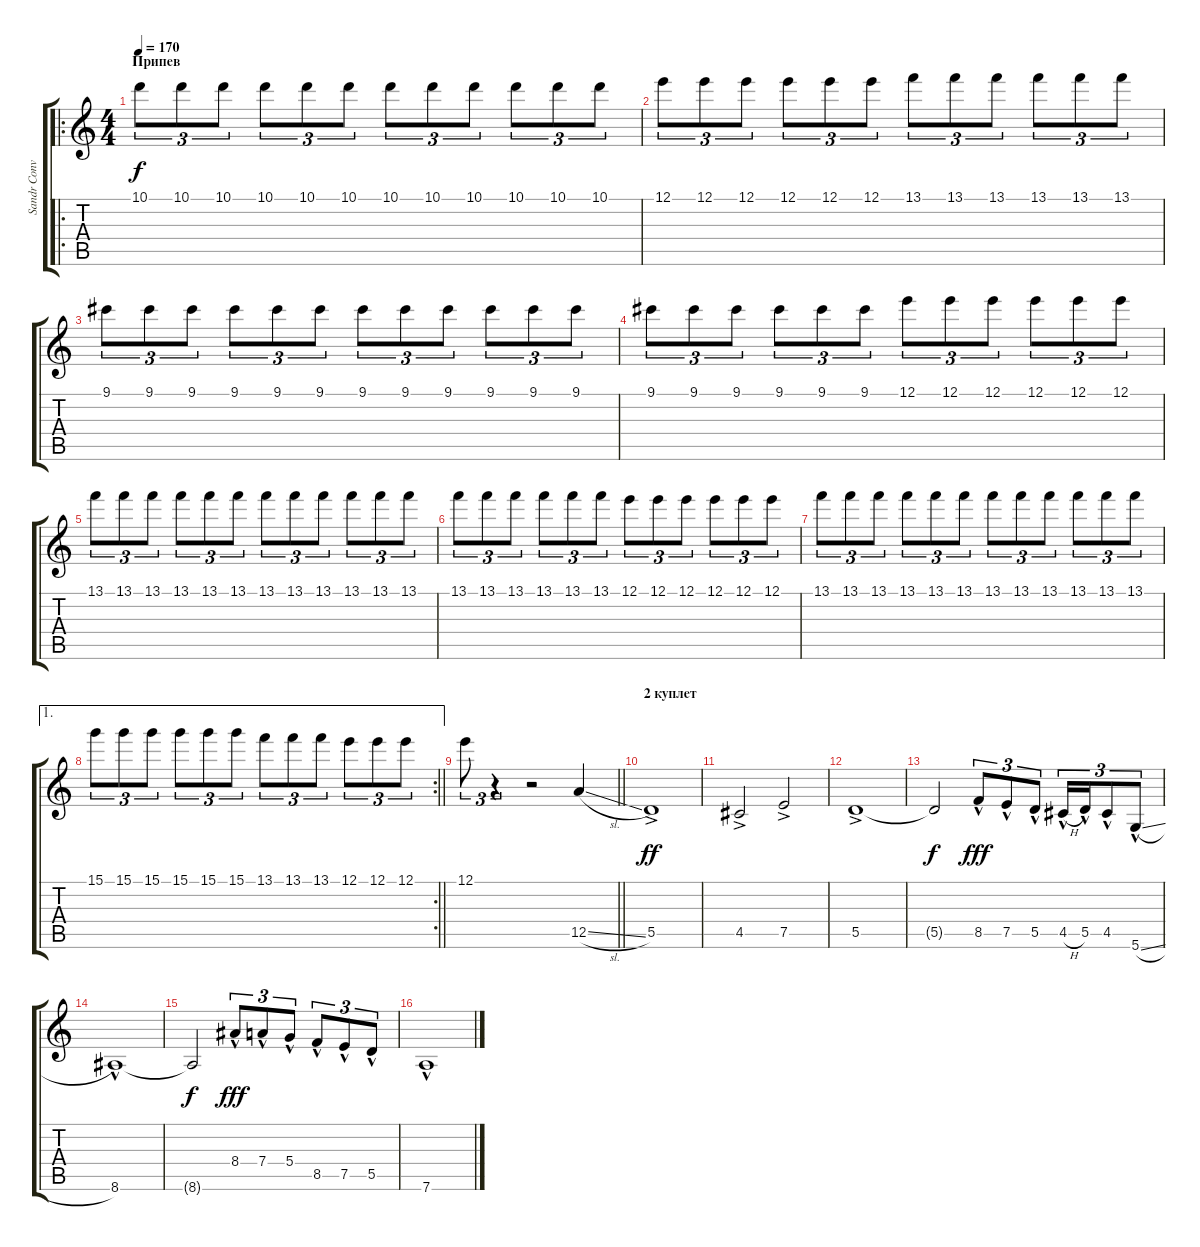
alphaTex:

\track ("Sandr Converse" "Sandr Conv") {instrument distortionguitar}
\staff {score tabs}
\tuning (E4 B3 G3 D3 A2 D2) {hide}
\ro
\ts (4 4)
\section ("" "Припев")
\tempo 170
\clef g2
\ks c
10.1.8{tu (3 2) dy f} 10.1.8{tu (3 2)} 10.1.8{tu (3 2)} 10.1.8{tu (3 2)} 10.1.8{tu (3 2)} 10.1.8{tu (3 2)} 10.1.8{tu (3 2)} 10.1.8{tu (3 2)} 10.1.8{tu (3 2)} 10.1.8{tu (3 2)} 10.1.8{tu (3 2)} 10.1.8{tu (3 2)} |
12.1.8{tu (3 2)} 12.1.8{tu (3 2)} 12.1.8{tu (3 2)} 12.1.8{tu (3 2)} 12.1.8{tu (3 2)} 12.1.8{tu (3 2)} 13.1.8{tu (3 2)} 13.1.8{tu (3 2)} 13.1.8{tu (3 2)} 13.1.8{tu (3 2)} 13.1.8{tu (3 2)} 13.1.8{tu (3 2)} |
9.1.8{tu (3 2)} 9.1.8{tu (3 2)} 9.1.8{tu (3 2)} 9.1.8{tu (3 2)} 9.1.8{tu (3 2)} 9.1.8{tu (3 2)} 9.1.8{tu (3 2)} 9.1.8{tu (3 2)} 9.1.8{tu (3 2)} 9.1.8{tu (3 2)} 9.1.8{tu (3 2)} 9.1.8{tu (3 2)} |
9.1.8{tu (3 2)} 9.1.8{tu (3 2)} 9.1.8{tu (3 2)} 9.1.8{tu (3 2)} 9.1.8{tu (3 2)} 9.1.8{tu (3 2)} 12.1.8{tu (3 2)} 12.1.8{tu (3 2)} 12.1.8{tu (3 2)} 12.1.8{tu (3 2)} 12.1.8{tu (3 2)} 12.1.8{tu (3 2)} |
13.1.8{tu (3 2)} 13.1.8{tu (3 2)} 13.1.8{tu (3 2)} 13.1.8{tu (3 2)} 13.1.8{tu (3 2)} 13.1.8{tu (3 2)} 13.1.8{tu (3 2)} 13.1.8{tu (3 2)} 13.1.8{tu (3 2)} 13.1.8{tu (3 2)} 13.1.8{tu (3 2)} 13.1.8{tu (3 2)} |
13.1.8{tu (3 2)} 13.1.8{tu (3 2)} 13.1.8{tu (3 2)} 13.1.8{tu (3 2)} 13.1.8{tu (3 2)} 13.1.8{tu (3 2)} 12.1.8{tu (3 2)} 12.1.8{tu (3 2)} 12.1.8{tu (3 2)} 12.1.8{tu (3 2)} 12.1.8{tu (3 2)} 12.1.8{tu (3 2)} |
13.1.8{tu (3 2)} 13.1.8{tu (3 2)} 13.1.8{tu (3 2)} 13.1.8{tu (3 2)} 13.1.8{tu (3 2)} 13.1.8{tu (3 2)} 13.1.8{tu (3 2)} 13.1.8{tu (3 2)} 13.1.8{tu (3 2)} 13.1.8{tu (3 2)} 13.1.8{tu (3 2)} 13.1.8{tu (3 2)} |
\ae 1
\rc 2
\barLineRight lightlight
15.1.8{tu (3 2)} 15.1.8{tu (3 2)} 15.1.8{tu (3 2)} 15.1.8{tu (3 2)} 15.1.8{tu (3 2)} 15.1.8{tu (3 2)} 13.1.8{tu (3 2)} 13.1.8{tu (3 2)} 13.1.8{tu (3 2)} 12.1.8{tu (3 2)} 12.1.8{tu (3 2)} 12.1.8{tu (3 2)} |
\barLineRight lightlight
12.1.8{tu (3 2)} r.4{tu (3 2)} r.2 12.5{sl}.4 |
\section ("" "2 куплет")
5.5{ac}.1{dy ff} |
4.5{ac}.2 7.5{ac}.2 |
5.5{ac}.1 |
5.5{t}.2{dy f} 8.5{hac}.8{tu (3 2) dy fff} 7.5{hac}.8{tu (3 2)} 5.5{hac}.8{tu (3 2)} 4.5{h hac}.16{tu (3 2)} 5.5{hac}.16{tu (3 2)} 4.5{hac}.8{tu (3 2)} 5.6{sl hac}.8{tu (3 2)} |
8.6{hac}.1 |
8.6{t}.2{dy f} 8.4{hac}.8{tu (3 2) dy fff} 7.4{hac}.8{tu (3 2)} 5.4{hac}.8{tu (3 2)} 8.5{hac}.8{tu (3 2)} 7.5{hac}.8{tu (3 2)} 5.5{hac}.8{tu (3 2)} |
7.6{hac}.1
